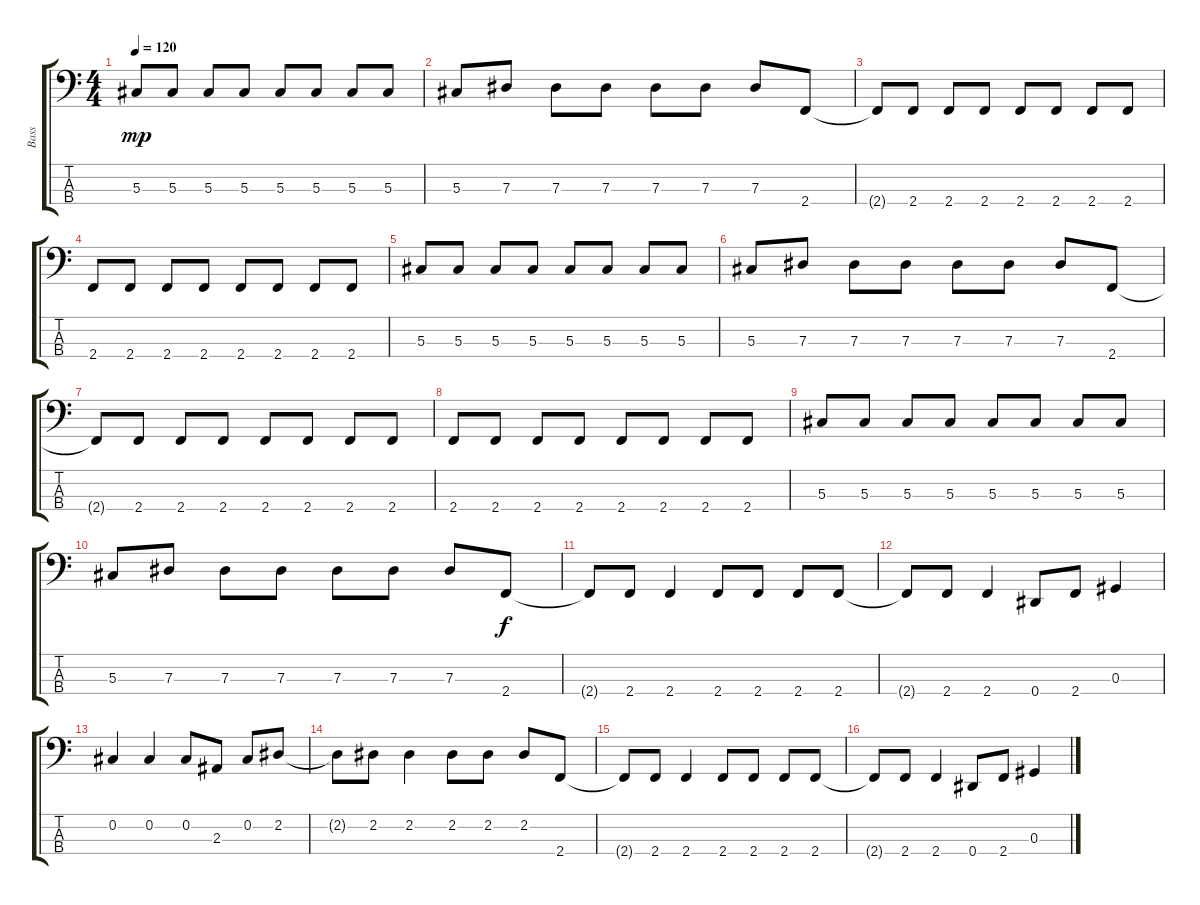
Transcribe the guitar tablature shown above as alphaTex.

\track ("Bass" "Bass") {instrument electricbasspick}
\staff {score tabs}
\tuning (Gb2 Db2 Ab1 Eb1) {hide}
\ts (4 4)
\tempo 120
\clef f4
\ks c
5.3.8{dy mp} 5.3.8 5.3.8 5.3.8 5.3.8 5.3.8 5.3.8 5.3.8 |
5.3.8 7.3.8 7.3.8 7.3.8 7.3.8 7.3.8 7.3.8 2.4.8 |
2.4{t}.8 2.4.8 2.4.8 2.4.8 2.4.8 2.4.8 2.4.8 2.4.8 |
2.4.8 2.4.8 2.4.8 2.4.8 2.4.8 2.4.8 2.4.8 2.4.8 |
5.3.8 5.3.8 5.3.8 5.3.8 5.3.8 5.3.8 5.3.8 5.3.8 |
5.3.8 7.3.8 7.3.8 7.3.8 7.3.8 7.3.8 7.3.8 2.4.8 |
2.4{t}.8 2.4.8 2.4.8 2.4.8 2.4.8 2.4.8 2.4.8 2.4.8 |
2.4.8 2.4.8 2.4.8 2.4.8 2.4.8 2.4.8 2.4.8 2.4.8 |
5.3.8 5.3.8 5.3.8 5.3.8 5.3.8 5.3.8 5.3.8 5.3.8 |
5.3.8 7.3.8 7.3.8 7.3.8 7.3.8 7.3.8 7.3.8 2.4.8{dy f} |
2.4{t}.8 2.4.8 2.4.4 2.4.8 2.4.8 2.4.8 2.4.8 |
2.4{t}.8 2.4.8 2.4.4 0.4.8 2.4.8 0.3.4 |
0.2.4 0.2.4 0.2.8 2.3.8 0.2.8 2.2.8 |
2.2{t}.8 2.2.8 2.2.4 2.2.8 2.2.8 2.2.8 2.4.8 |
2.4{t}.8 2.4.8 2.4.4 2.4.8 2.4.8 2.4.8 2.4.8 |
2.4{t}.8 2.4.8 2.4.4 0.4.8 2.4.8 0.3.4
